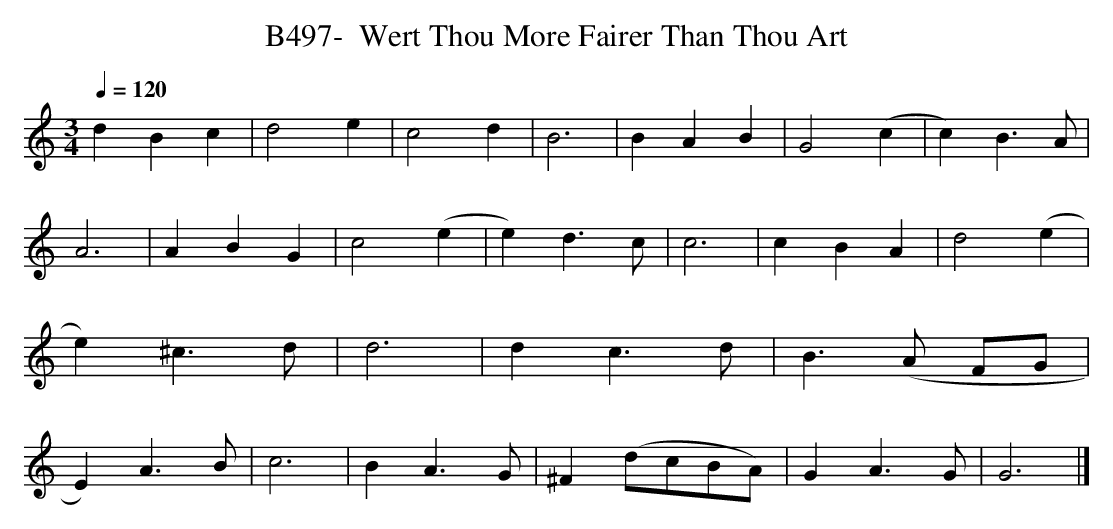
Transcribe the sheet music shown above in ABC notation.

X:1
T:B497-  Wert Thou More Fairer Than Thou Art
Q:1/4=120
L:1/4
M:3/4
K:G mixolydian
dBc|d2e|c2d|B3|\
BAB|G2(c|c)B3/2A/|A3|\
ABG|c2(e|e)d3/2c/|c3|\
cBA|d2(e|e)^c3/2d/|d3|\
dc3/2d/|B3/2(A/ F/G/|E)A3/2B/|c3|\
BA3/2G/|^F(d/c/B/A/)|GA3/2G/|G3|]
